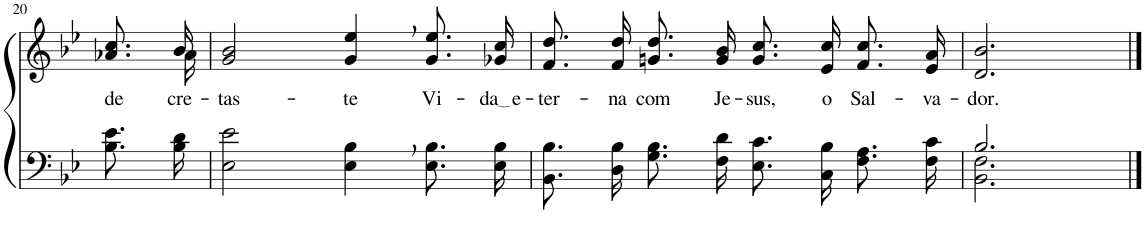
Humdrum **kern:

**kern	**kern	**text
*part2	*part1	*part1
*staff2	*staff1	*staff1
*I"Parte III e IV	*I"Parte I e II	*
!!LO:PB:g=z
*clefF4	*clefG2	*
*Trd1c2	*Trd1c2	*
*k[b-e-]	*k[b-e-]	*
*M4/4	*M4/4	*
=20	=20	=20
!	!	!LO:LY:b
*	*^	*
8.B-\ 8.e-\L	8.a-X/ 8.cc/L	8.ryy	de-
!	!	!	!LO:LY:b
16B-\ 16d\Jk	16b-/Jk	16a-\	cre-
=21	=21	=21	=21
!	!	!	!LO:LY:b
*	*v	*v	*
2E-\ 2e-\	2g/ 2b-/	-tas-
!	!	!LO:LY:b
4E-\, 4B-\,	4g/, 4ee-/,	-te
!	!	!LO:LY:b
8.E-\ 8.B-\L	8.g/ 8.ee-/L	Vi-
!	!	!LO:LY:b
16E-\ 16B-\Jk	16g-X/ 16cc/Jk	da e
=22	=22	=22
!	!	!LO:LY:b
8.BB-\ 8.B-\L	8.f/ 8.dd/L	-ter-
!	!	!LO:LY:b
16D\ 16B-\Jk	16f/ 16dd/Jk	-na
!	!	!LO:LY:b
8.G\ 8.B-\L	8.gn/ 8.dd/L	com
!	!	!LO:LY:b
16F\ 16d\Jk	16g/ 16b-/Jk	Je-
!	!	!LO:LY:b
8.E-\ 8.c\L	8.g/ 8.cc/L	-sus,
!	!	!LO:LY:b
16C\ 16B-\Jk	16e-/ 16cc/Jk	o
!	!	!LO:LY:b
8.F\ 8.A\L	8.f/ 8.cc/L	Sal-
!	!	!LO:LY:b
16F\ 16c\Jk	16e-/ 16a/Jk	-va-
=23	=23	=23
*^	*	*
!	!	!	!LO:LY:b
2.B-/	2.BB-\ 2.F\	2.d/ 2.b-/	-dor.
*v	*v	*	*
==	==	==
*-	*-	*-
